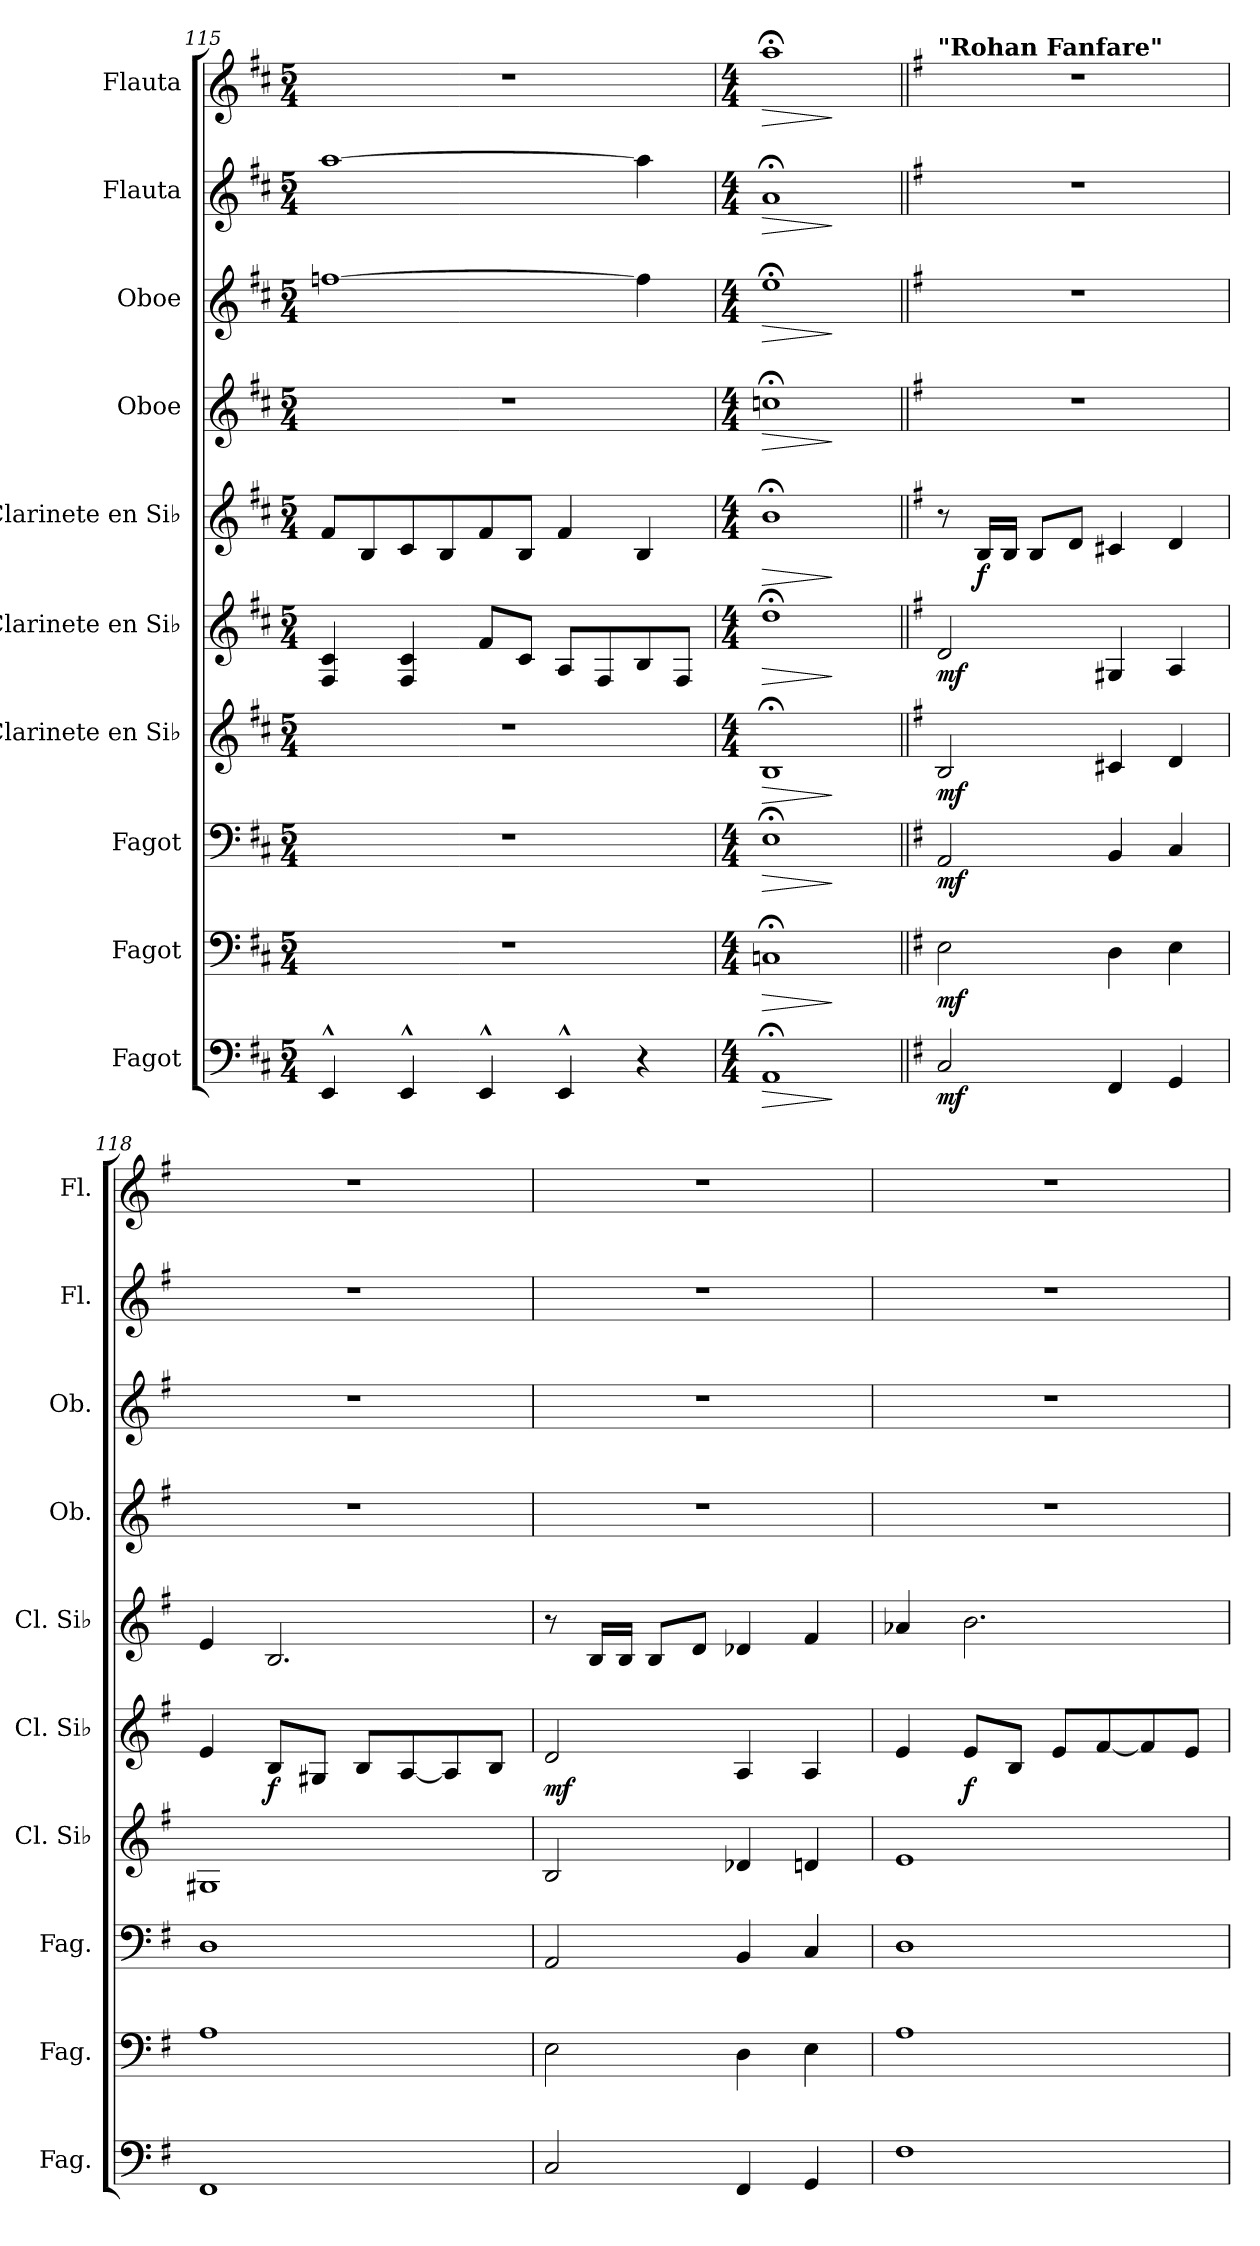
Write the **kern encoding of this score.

**kern	**dynam	**kern	**dynam	**kern	**dynam	**kern	**dynam	**kern	**dynam	**kern	**dynam	**kern	**dynam	**kern	**dynam	**kern	**dynam	**kern	**dynam
*part10	*part10	*part9	*part9	*part8	*part8	*part7	*part7	*part6	*part6	*part5	*part5	*part4	*part4	*part3	*part3	*part2	*part2	*part1	*part1
*staff10	*staff10	*staff9	*staff9	*staff8	*staff8	*staff7	*staff7	*staff6	*staff6	*staff5	*staff5	*staff4	*staff4	*staff3	*staff3	*staff2	*staff2	*staff1	*staff1
*I"Fagot	*	*I"Fagot	*	*I"Fagot	*	*I"Clarinete en Si♭	*	*I"Clarinete en Si♭	*	*I"Clarinete en Si♭	*	*I"Oboe	*	*I"Oboe	*	*I"Flauta	*	*I"Flauta	*
*I'Fag.	*	*I'Fag.	*	*I'Fag.	*	*I'Cl. Si♭	*	*I'Cl. Si♭	*	*I'Cl. Si♭	*	*I'Ob.	*	*I'Ob.	*	*I'Fl.	*	*I'Fl.	*
*clefF4	*	*clefF4	*	*clefF4	*	*clefG2	*	*clefG2	*	*clefG2	*	*clefG2	*	*clefG2	*	*clefG2	*	*clefG2	*
*	*	*	*	*	*	*ITrd1c2	*	*ITrd1c2	*	*ITrd1c2	*	*	*	*	*	*	*	*	*
*k[f#c#]	*	*k[f#c#]	*	*k[f#c#]	*	*k[]	*	*k[]	*	*k[]	*	*k[f#c#]	*	*k[f#c#]	*	*k[f#c#]	*	*k[f#c#]	*
*M5/4	*	*M5/4	*	*M5/4	*	*M5/4	*	*M5/4	*	*M5/4	*	*M5/4	*	*M5/4	*	*M5/4	*	*M5/4	*
=115	=115	=115	=115	=115	=115	=115	=115	=115	=115	=115	=115	=115	=115	=115	=115	=115	=115	=115	=115
4EE^^/	.	4%5r	.	4%5r	.	4%5r	.	4E/ 4B/	.	8e/L	.	4%5r	.	[1ffn	.	[1aa	.	4%5r	.
.	.	.	.	.	.	.	.	.	.	8A/	.	.	.	.	.	.	.	.	.
4EE^^/	.	.	.	.	.	.	.	4E/ 4B/	.	8B/	.	.	.	.	.	.	.	.	.
.	.	.	.	.	.	.	.	.	.	8A/	.	.	.	.	.	.	.	.	.
4EE^^/	.	.	.	.	.	.	.	8e/L	.	8e/	.	.	.	.	.	.	.	.	.
.	.	.	.	.	.	.	.	8B/J	.	8A/J	.	.	.	.	.	.	.	.	.
4EE^^/	.	.	.	.	.	.	.	8G/L	.	4e/	.	.	.	.	.	.	.	.	.
.	.	.	.	.	.	.	.	8E/	.	.	.	.	.	.	.	.	.	.	.
4r	.	.	.	.	.	.	.	8A/	.	4A/	.	.	.	4ff\]	.	4aa\]	.	.	.
.	.	.	.	.	.	.	.	8E/J	.	.	.	.	.	.	.	.	.	.	.
=116	=116	=116	=116	=116	=116	=116	=116	=116	=116	=116	=116	=116	=116	=116	=116	=116	=116	=116	=116
*M4/4	*	*M4/4	*	*M4/4	*	*M4/4	*	*M4/4	*	*M4/4	*	*M4/4	*	*M4/4	*	*M4/4	*	*M4/4	*
*	*	*	*	*	*	*	*	*	*	*	*	*	*	*	*	*	*	*MM70	*
!	!LO:HP:b	!	!LO:HP:b	!	!LO:HP:b	!	!LO:HP:b	!	!LO:HP:b	!	!LO:HP:b	!	!LO:HP:b	!	!LO:HP:b	!	!LO:HP:b	!	!LO:HP:b
1AA;<	>	1Cn;<	>	1E;<	>	1A;<Z	>	1cc;<	>	1a;<	>	1ccn;<	>	1ee;<	>	1a;<	>	1aa;<	>
.	]	.	]	.	]	.	]	.	]	.	]	.	]	.	]	.	]	.	]
=117||	=117||	=117||	=117||	=117||	=117||	=117||	=117||	=117||	=117||	=117||	=117||	=117||	=117||	=117||	=117||	=117||	=117||	=117||	=117||
!!LO:REH:place=s1:a:B:fs=14:t=E
*k[f#]	*	*k[f#]	*	*k[f#]	*	*k[b-]	*	*k[b-]	*	*k[b-]	*	*k[f#]	*	*k[f#]	*	*k[f#]	*	*k[f#]	*
*	*	*	*	*	*	*	*	*	*	*	*	*	*	*	*	*	*	*MM80	*
!	!	!	!	!	!	!	!	!	!	!	!	!	!	!	!	!	!	!LO:TX:a:B:t="Rohan Fanfare"	!
!	!LO:DY:b	!	!LO:DY:b	!	!LO:DY:b	!	!LO:DY:b	!	!LO:DY:b	!	!	!	!	!	!	!	!	!	!
2C/	mf	2E\	mf	2AA/	mf	2A/	mf	2c/	mf	8r	.	1r	.	1r	.	1r	.	1r	.
!	!	!	!	!	!	!	!	!	!	!	!LO:DY:b	!	!	!	!	!	!	!	!
.	.	.	.	.	.	.	.	.	.	16A/LL	f	.	.	.	.	.	.	.	.
.	.	.	.	.	.	.	.	.	.	16A/JJ	.	.	.	.	.	.	.	.	.
.	.	.	.	.	.	.	.	.	.	8A/L	.	.	.	.	.	.	.	.	.
.	.	.	.	.	.	.	.	.	.	8c/J	.	.	.	.	.	.	.	.	.
4FF#/	.	4D\	.	4BB/	.	4Bn/	.	4F#X/	.	4Bn/	.	.	.	.	.	.	.	.	.
4GG/	.	4E\	.	4C/	.	4c/	.	4G/	.	4c/	.	.	.	.	.	.	.	.	.
!!LO:LB:g=z
=118	=118	=118	=118	=118	=118	=118	=118	=118	=118	=118	=118	=118	=118	=118	=118	=118	=118	=118	=118
1FF#	.	1A	.	1D	.	1F#X	.	4d/	.	4d/	.	1r	.	1r	.	1r	.	1r	.
!	!	!	!	!	!	!	!	!	!LO:DY:b	!	!	!	!	!	!	!	!	!	!
.	.	.	.	.	.	.	.	8A/L	f	2.A/	.	.	.	.	.	.	.	.	.
.	.	.	.	.	.	.	.	8F#X/J	.	.	.	.	.	.	.	.	.	.	.
.	.	.	.	.	.	.	.	8A/L	.	.	.	.	.	.	.	.	.	.	.
.	.	.	.	.	.	.	.	[8G/	.	.	.	.	.	.	.	.	.	.	.
.	.	.	.	.	.	.	.	8G/]	.	.	.	.	.	.	.	.	.	.	.
.	.	.	.	.	.	.	.	8A/J	.	.	.	.	.	.	.	.	.	.	.
=119	=119	=119	=119	=119	=119	=119	=119	=119	=119	=119	=119	=119	=119	=119	=119	=119	=119	=119	=119
!	!	!	!	!	!	!	!	!	!LO:DY:b	!	!	!	!	!	!	!	!	!	!
2C/	.	2E\	.	2AA/	.	2A/	.	2c/	mf	8r	.	1r	.	1r	.	1r	.	1r	.
.	.	.	.	.	.	.	.	.	.	16A/LL	.	.	.	.	.	.	.	.	.
.	.	.	.	.	.	.	.	.	.	16A/JJ	.	.	.	.	.	.	.	.	.
.	.	.	.	.	.	.	.	.	.	8A/L	.	.	.	.	.	.	.	.	.
.	.	.	.	.	.	.	.	.	.	8c/J	.	.	.	.	.	.	.	.	.
4FF#/	.	4D\	.	4BB/	.	4c-X/	.	4G/	.	4c-X/	.	.	.	.	.	.	.	.	.
4GG/	.	4E\	.	4C/	.	4cn/	.	4G/	.	4e/	.	.	.	.	.	.	.	.	.
=120	=120	=120	=120	=120	=120	=120	=120	=120	=120	=120	=120	=120	=120	=120	=120	=120	=120	=120	=120
1F#	.	1A	.	1D	.	1d	.	4d/	.	4g-X/	.	1r	.	1r	.	1r	.	1r	.
!	!	!	!	!	!	!	!	!	!LO:DY:b	!	!	!	!	!	!	!	!	!	!
.	.	.	.	.	.	.	.	8d/L	f	2.a\	.	.	.	.	.	.	.	.	.
.	.	.	.	.	.	.	.	8A/J	.	.	.	.	.	.	.	.	.	.	.
.	.	.	.	.	.	.	.	8d/L	.	.	.	.	.	.	.	.	.	.	.
.	.	.	.	.	.	.	.	[8e/	.	.	.	.	.	.	.	.	.	.	.
.	.	.	.	.	.	.	.	8e/]	.	.	.	.	.	.	.	.	.	.	.
.	.	.	.	.	.	.	.	8d/J	.	.	.	.	.	.	.	.	.	.	.
=	=	=	=	=	=	=	=	=	=	=	=	=	=	=	=	=	=	=	=
*-	*-	*-	*-	*-	*-	*-	*-	*-	*-	*-	*-	*-	*-	*-	*-	*-	*-	*-	*-
